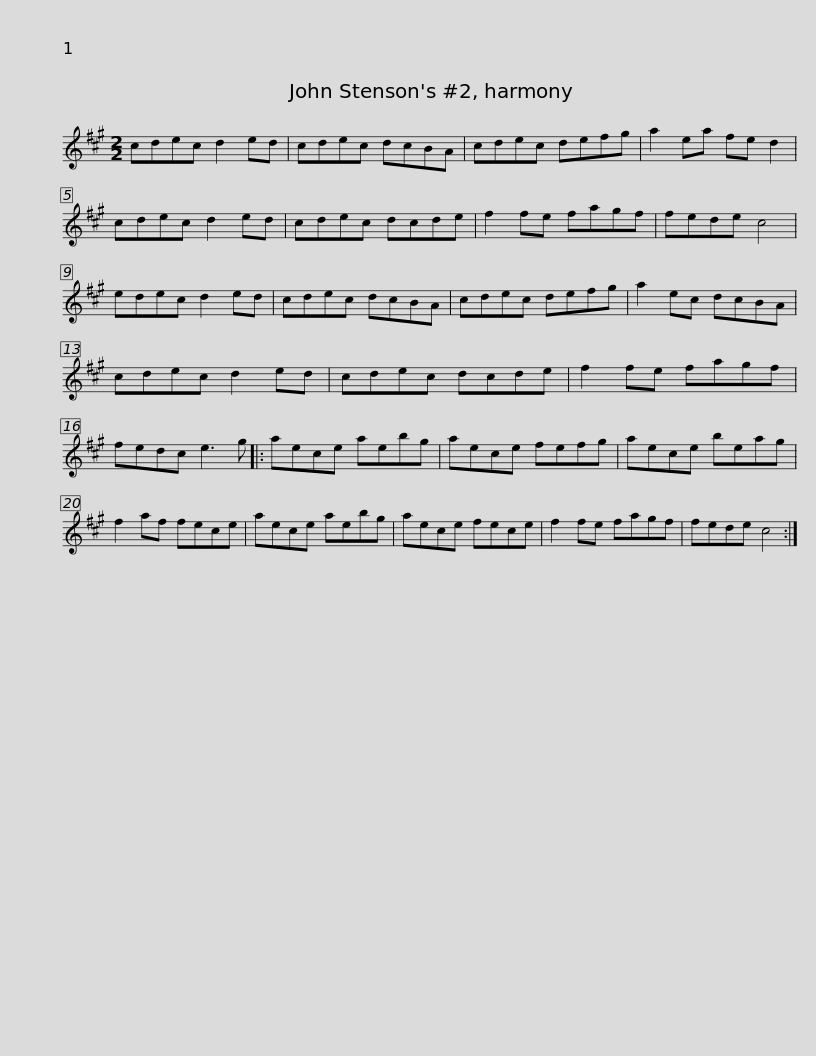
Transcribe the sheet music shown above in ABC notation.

X:1
L:1/8
M:2/2
I:linebreak $
K:A
V:1 treble
V:1
 cdec d2 ed | cdec dcBA | cdec defg | a2 ea fe d2 | cdec d2 ed | %5
 cdec dcde |$ f2 fe fagf | fede c4 | edec d2 ed | cdec dcBA | %10
 cdec defg | a2 ec dcBA |$ cdec d2 ed | cdec dcde | f2 fe fagf | %15
 fedc e3 g |: aece aebg |$ aece fefg | aece beag | f2 af fece | %20
 aece aebg | aece fece |$ f2 fe fagf | fede c4 :| %24
